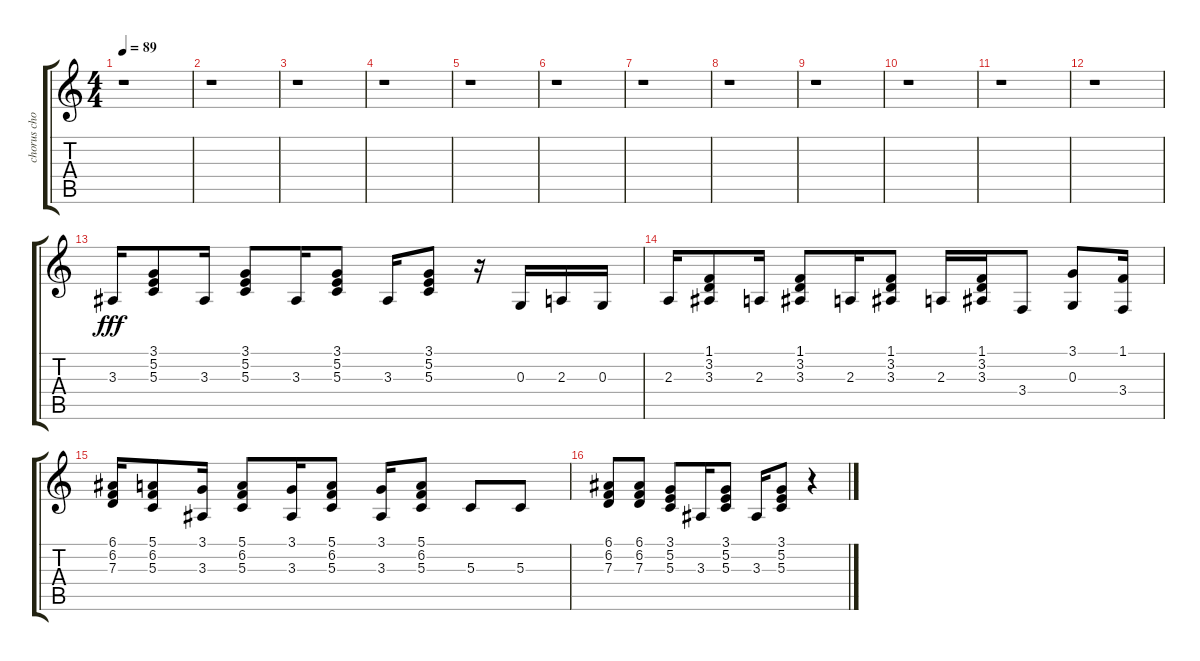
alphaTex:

\track ("chorus chords" "chorus cho") {instrument brightacousticpiano}
\staff {score tabs}
\tuning (E4 B3 G3 D3 A2 E2) {hide}
\ts (4 4)
\tempo 89
\clef g2
\ks c
r.1{dy fff} |
r.1 |
r.1 |
r.1 |
r.1 |
r.1 |
r.1 |
r.1 |
r.1 |
r.1 |
r.1 |
r.1 |
3.3.16 (3.1 5.2 5.3).8 3.3.16 (3.1 5.2 5.3).8 3.3.16 (3.1 5.2 5.3).8 3.3.16 (3.1 5.2 5.3).8 r.16 0.3.16 2.3.16 0.3.16 |
2.3.16 (1.1 3.2 3.3).8 2.3.16 (1.1 3.2 3.3).8 2.3.16 (1.1 3.2 3.3).8 2.3.16 (1.1 3.2 3.3).16 3.4.8 (3.1 0.3).8 (1.1 3.4).16 |
(6.1 6.2 7.3).16 (5.1 6.2 5.3).8 (3.1 3.3).16 (5.1 6.2 5.3).8 (3.1 3.3).16 (5.1 6.2 5.3).8 (3.1 3.3).16 (5.1 6.2 5.3).8 5.3.8 5.3.8 |
(6.1 6.2 7.3).8 (6.1 6.2 7.3).8 (3.1 5.2 5.3).8 3.3.16 (3.1 5.2 5.3).8 3.3.16 (3.1 5.2 5.3).8 r.4
